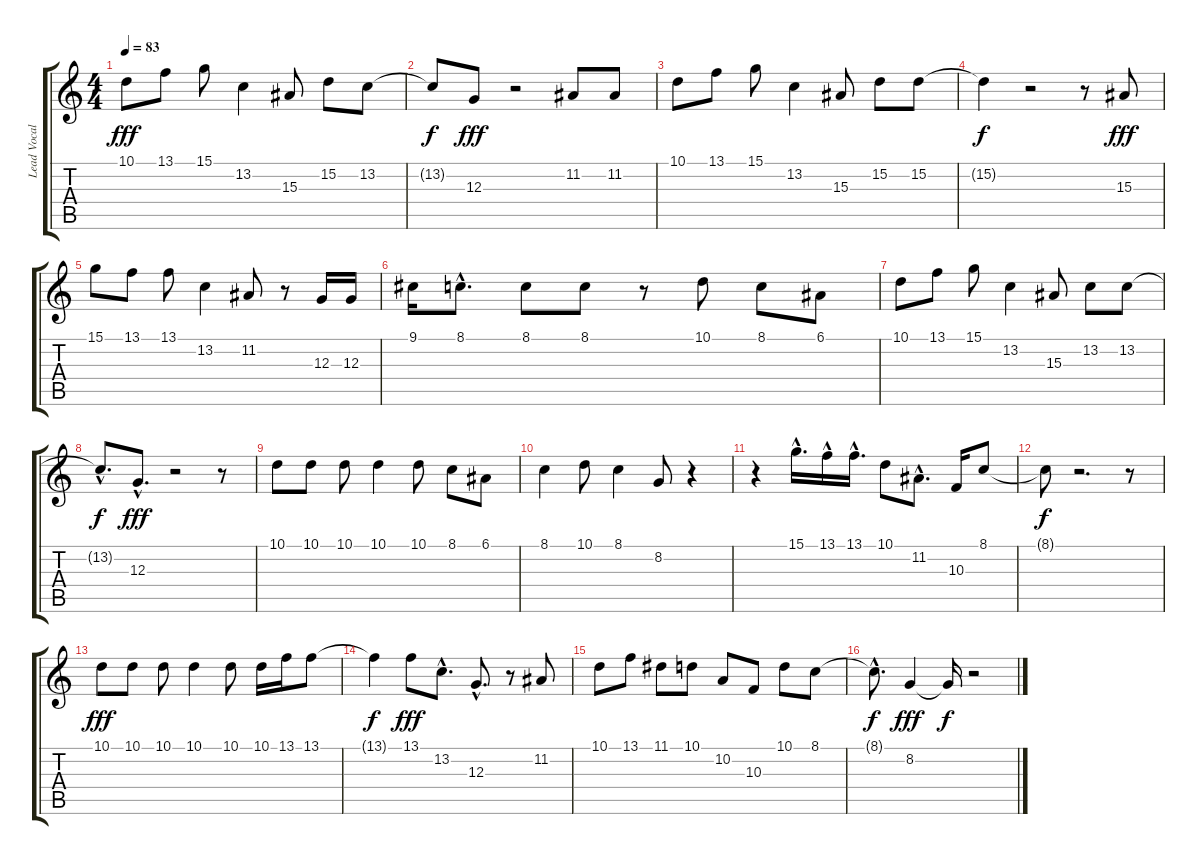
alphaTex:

\track ("Lead Vocals" "Lead Vocal") {instrument brasssection}
\staff {score tabs}
\tuning (E4 B3 G3 D3 A2 E2) {hide}
\ts (4 4)
\tempo 83
\clef g2
\ks c
10.1.8{dy fff} 13.1.8 15.1.8 13.2.4 15.3.8 15.2.8 13.2.8 |
13.2{t}.8{dy f} 12.3.8{dy fff} r.2 11.2.8 11.2.8 |
10.1.8 13.1.8 15.1.8 13.2.4 15.3.8 15.2.8 15.2.8 |
15.2{t}.4{dy f} r.2 r.8 15.3.8{dy fff} |
15.1.8 13.1.8 13.1.8 13.2.4 11.2.8 r.8 12.3.16 12.3.16 |
9.1.16 8.1{hac}.8{d} 8.1.8 8.1.8 r.8 10.1.8 8.1.8 6.1.8 |
10.1.8 13.1.8 15.1.8 13.2.4 15.3.8 13.2.8 13.2.8 |
13.2{hac t}.8{d dy f} 12.3{hac}.8{d dy fff} r.2 r.8 |
10.1.8 10.1.8 10.1.8 10.1.4 10.1.8 8.1.8 6.1.8 |
8.1.4 10.1.8 8.1.4 8.2.8 r.4 |
r.4 15.1{hac}.16{d} 13.1{hac}.16 13.1{hac}.16{d} 10.1.8 11.2{hac}.8{d} 10.3.16 8.1.8 |
8.1{t}.8{dy f} r.2{d} r.8 |
10.1.8{dy fff} 10.1.8 10.1.8 10.1.4 10.1.8 10.1.16 13.1.16 13.1.8 |
13.1{t}.4{dy f} 13.1.8{dy fff} 13.2{hac}.8{d} 12.3{hac}.8{d} r.8 11.2.8 |
10.1.8 13.1.8 11.1.8 10.1.8 10.2.8 10.3.8 10.1.8 8.1.8 |
8.1{hac t}.8{d dy f} 8.2.4{dy fff} 8.2{t}.16{dy f} r.2
